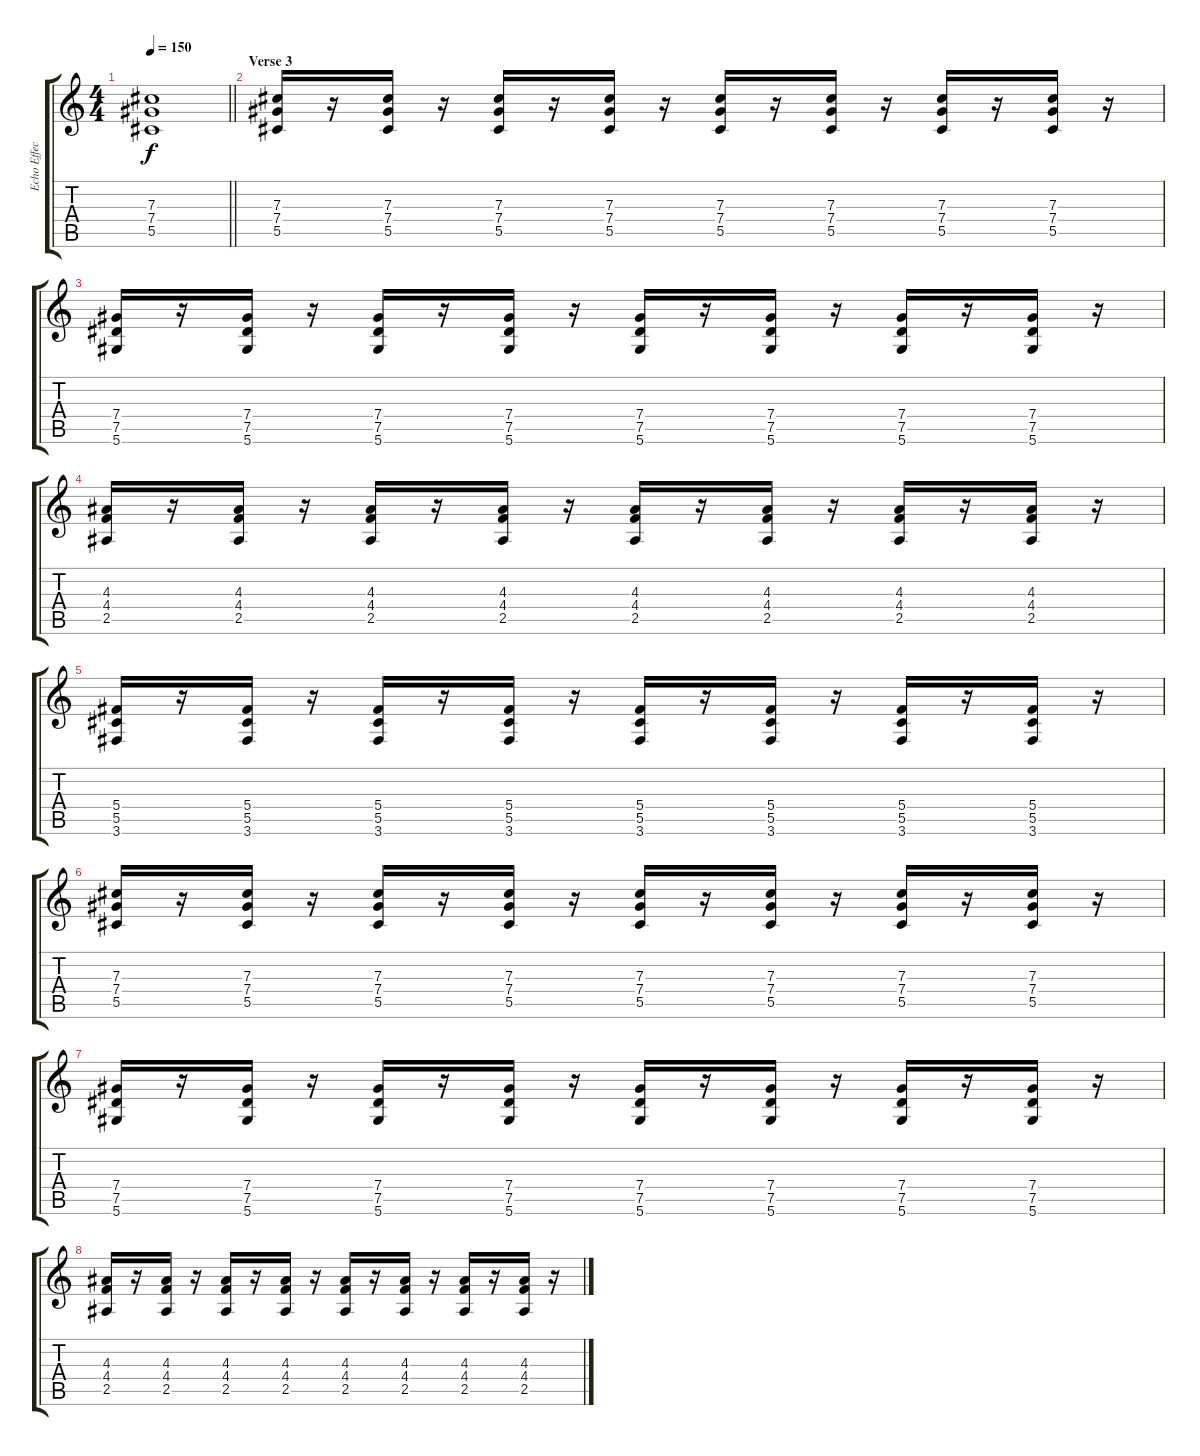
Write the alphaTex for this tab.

\track ("Echo Effect" "Echo Effec") {instrument distortionguitar}
\staff {score tabs}
\tuning (Eb4 Bb3 Gb3 Db3 Ab2 Eb2) {hide}
\ts (4 4)
\tempo 150
\clef g2
\barLineRight lightlight
\ks c
(7.3{t} 7.4{t} 5.5{t}).1{dy f} |
\section ("" "Verse 3")
(7.3 7.4 5.5).16{volume 6} r.16 (7.3 7.4 5.5).16 r.16 (7.3 7.4 5.5).16 r.16 (7.3 7.4 5.5).16 r.16 (7.3 7.4 5.5).16 r.16 (7.3 7.4 5.5).16 r.16 (7.3 7.4 5.5).16 r.16 (7.3 7.4 5.5).16 r.16 |
(7.4 7.5 5.6).16 r.16 (7.4 7.5 5.6).16 r.16 (7.4 7.5 5.6).16 r.16 (7.4 7.5 5.6).16 r.16 (7.4 7.5 5.6).16 r.16 (7.4 7.5 5.6).16 r.16 (7.4 7.5 5.6).16 r.16 (7.4 7.5 5.6).16 r.16 |
(4.3 4.4 2.5).16 r.16 (4.3 4.4 2.5).16 r.16 (4.3 4.4 2.5).16 r.16 (4.3 4.4 2.5).16 r.16 (4.3 4.4 2.5).16 r.16 (4.3 4.4 2.5).16 r.16 (4.3 4.4 2.5).16 r.16 (4.3 4.4 2.5).16 r.16 |
(5.4 5.5 3.6).16 r.16 (5.4 5.5 3.6).16 r.16 (5.4 5.5 3.6).16 r.16 (5.4 5.5 3.6).16 r.16 (5.4 5.5 3.6).16 r.16 (5.4 5.5 3.6).16 r.16 (5.4 5.5 3.6).16 r.16 (5.4 5.5 3.6).16 r.16 |
(7.3 7.4 5.5).16 r.16 (7.3 7.4 5.5).16 r.16 (7.3 7.4 5.5).16 r.16 (7.3 7.4 5.5).16 r.16 (7.3 7.4 5.5).16 r.16 (7.3 7.4 5.5).16 r.16 (7.3 7.4 5.5).16 r.16 (7.3 7.4 5.5).16 r.16 |
(7.4 7.5 5.6).16 r.16 (7.4 7.5 5.6).16 r.16 (7.4 7.5 5.6).16 r.16 (7.4 7.5 5.6).16 r.16 (7.4 7.5 5.6).16 r.16 (7.4 7.5 5.6).16 r.16 (7.4 7.5 5.6).16 r.16 (7.4 7.5 5.6).16 r.16 |
(4.3 4.4 2.5).16 r.16 (4.3 4.4 2.5).16 r.16 (4.3 4.4 2.5).16 r.16 (4.3 4.4 2.5).16 r.16 (4.3 4.4 2.5).16 r.16 (4.3 4.4 2.5).16 r.16 (4.3 4.4 2.5).16 r.16 (4.3 4.4 2.5).16 r.16
